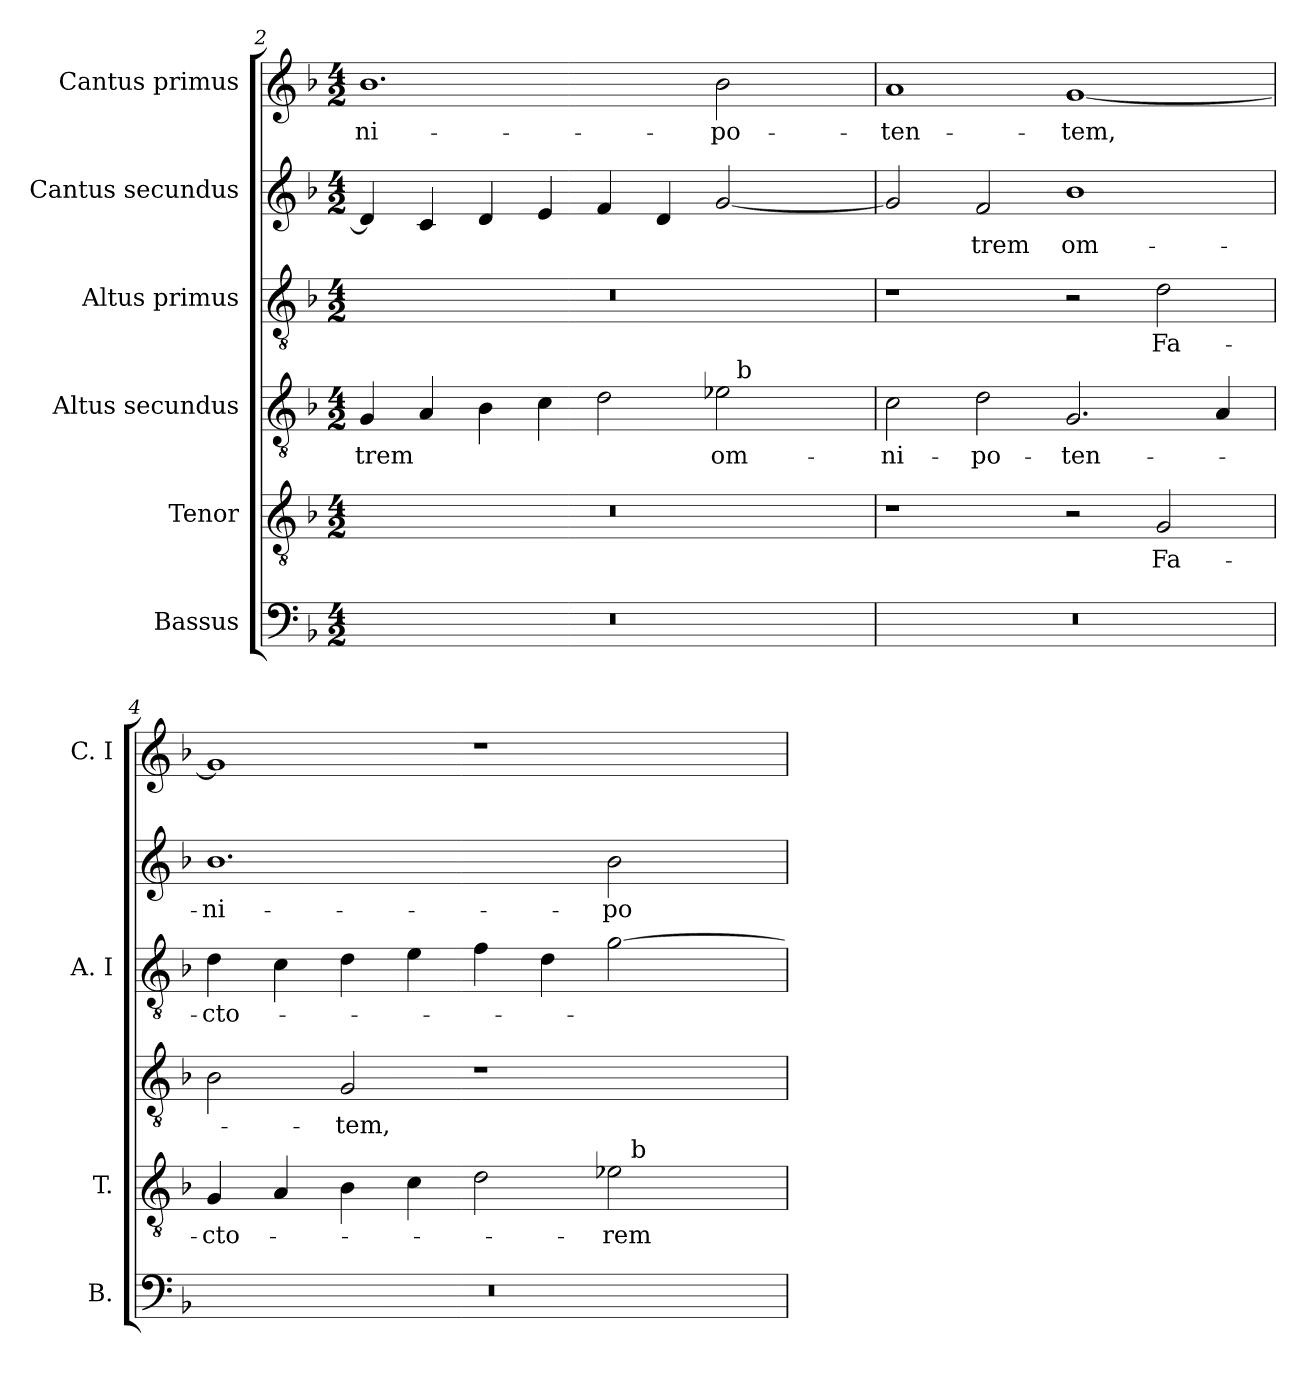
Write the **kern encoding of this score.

**kern	**kern	**text	**kern	**text	**kern	**text	**kern	**text	**kern	**text
*part6	*part5	*part5	*part4	*part4	*part3	*part3	*part2	*part2	*part1	*part1
*staff6	*staff5	*staff5	*staff4	*staff4	*staff3	*staff3	*staff2	*staff2	*staff1	*staff1
*I"Bassus	*I"Tenor	*	*I"Altus secundus	*	*I"Altus primus	*	*I"Cantus secundus	*	*I"Cantus primus	*
*I'B.	*I'T.	*	*	*	*I'A. I	*	*	*	*I'C. I	*
*clefF4	*clefGv2	*	*clefGv2	*	*clefGv2	*	*clefG2	*	*clefG2	*
*	*ITrd7c12	*	*ITrd7c12	*	*ITrd7c12	*	*	*	*	*
*k[b-]	*k[b-]	*	*k[b-]	*	*k[b-]	*	*k[b-]	*	*k[b-]	*
*d:	*d:	*	*d:	*	*d:	*	*d:	*	*d:	*
*M4/2	*M4/2	*	*M4/2	*	*M4/2	*	*M4/2	*	*M4/2	*
=2	=2	=2	=2	=2	=2	=2	=2	=2	=2	=2
!LO:N:vis=1	!LO:N:vis=1	!	!	!	!	!	!	!	!	!
!	!	!	!	!LO:LY:b:color=#000000	!LO:N:vis=1	!	!	!	!	!
!	!	!	!	!	!	!	!	!	!	!LO:LY:b:color=#000000
*	*	*	*^	*	*	*	*	*	*	*
0r	0r	.	4GGi/	1ryy	-trem	0r	.	4di/]	.	1.b-i	-ni-
.	.	.	4AAi/	.	.	.	.	4ci/	.	.	.
.	.	.	4BB-i\	.	.	.	.	4di/	.	.	.
.	.	.	4Ci\	.	.	.	.	4ei/	.	.	.
.	.	.	2Di\	2ryy	.	.	.	4fi/	.	.	.
.	.	.	.	.	.	.	.	4di/	.	.	.
!	!	!	!	!	!LO:LY:b:color=#000000	!	!	!	!	!	!
!	!	!	!	!	!	!	!	!	!	!	!LO:LY:b:color=#000000
.	.	.	2E-i\	32ryy	om-	.	.	[2gi/	.	2b-i\	-po-
.	.	.	.	256ryy	.	.	.	.	.	.	.
!	!	!	!	!LO:TX:a:t=b	!	!	!	!	!	!	!
.	.	.	.	4ryy	.	.	.	.	.	.	.
.	.	.	.	8ryy	.	.	.	.	.	.	.
.	.	.	.	16ryy	.	.	.	.	.	.	.
.	.	.	.	64..ryy	.	.	.	.	.	.	.
=3	=3	=3	=3	=3	=3	=3	=3	=3	=3	=3	=3
!LO:N:vis=1	!	!	!	!	!	!	!	!	!	!	!
*	*	*	*v	*v	*	*	*	*	*	*	*
*	*	*	*^	*	*	*	*	*	*	*
!	!	!	!	!	!LO:LY:b:color=#000000	!	!	!	!	!	!
*	*	*	*v	*v	*	*	*	*	*	*	*
*	*	*	*^	*	*	*	*	*	*	*
!	!	!	!	!	!	!	!	!	!	!	!LO:LY:b:color=#000000
*	*	*	*v	*v	*	*	*	*	*	*	*
0r	1r	.	2Ci\	-ni-	1r	.	2gi/]	.	1ai	-ten-
!	!	!	!	!LO:LY:b:color=#000000	!	!	!	!	!	!
!	!	!	!	!	!	!	!	!LO:LY:b:color=#000000	!	!
.	.	.	2Di\	-po-	.	.	2fi/	-trem	.	.
!	!	!	!	!LO:LY:b:color=#000000	!	!	!	!	!	!
!	!	!	!	!	!	!	!	!LO:LY:b:color=#000000	!	!
!	!	!	!	!	!	!	!	!	!	!LO:LY:b:color=#000000
.	2r	.	2.GGi/	-ten-	2r	.	1b-i	om-	[1gi	-tem,
!	!	!LO:LY:b:color=#000000	!	!	!	!	!	!	!	!
!	!	!	!	!	!	!LO:LY:b:color=#000000	!	!	!	!
.	2GGi/	Fa-	.	.	2Di\	Fa-	.	.	.	.
.	.	.	4AAi/	.	.	.	.	.	.	.
=4	=4	=4	=4	=4	=4	=4	=4	=4	=4	=4
!LO:N:vis=1	!	!	!	!	!	!	!	!	!	!
!	!	!LO:LY:b:color=#000000	!	!	!	!	!	!	!	!
!	!	!	!	!	!	!LO:LY:b:color=#000000	!	!	!	!
!	!	!	!	!	!	!	!	!LO:LY:b:color=#000000	!	!
*	*^	*	*	*	*	*	*	*	*	*
0r	4GGi/	1ryy	-cto-	2BB-i\	.	4Di\	-cto-	1.b-i	-ni-	1gi]	.
.	4AAi/	.	.	.	.	4Ci\	.	.	.	.	.
!	!	!	!	!	!LO:LY:b:color=#000000	!	!	!	!	!	!
.	4BB-i\	.	.	2GGi/	-tem,	4Di\	.	.	.	.	.
.	4Ci\	.	.	.	.	4Ei\	.	.	.	.	.
.	2Di\	2ryy	.	1r	.	4Fi\	.	.	.	1r	.
.	.	.	.	.	.	4Di\	.	.	.	.	.
!	!	!	!LO:LY:b:color=#000000	!	!	!	!	!	!	!	!
!	!	!	!	!	!	!	!	!	!LO:LY:b:color=#000000	!	!
.	2E-i\	32ryy	-rem	.	.	[2Gi\	.	2b-i\	-po-	.	.
.	.	256ryy	.	.	.	.	.	.	.	.	.
!	!	!LO:TX:a:t=b	!	!	!	!	!	!	!	!	!
.	.	4ryy	.	.	.	.	.	.	.	.	.
.	.	8ryy	.	.	.	.	.	.	.	.	.
.	.	16ryy	.	.	.	.	.	.	.	.	.
.	.	64..ryy	.	.	.	.	.	.	.	.	.
*	*v	*v	*	*	*	*	*	*	*	*	*
=	=	=	=	=	=	=	=	=	=	=
*-	*-	*-	*-	*-	*-	*-	*-	*-	*-	*-
